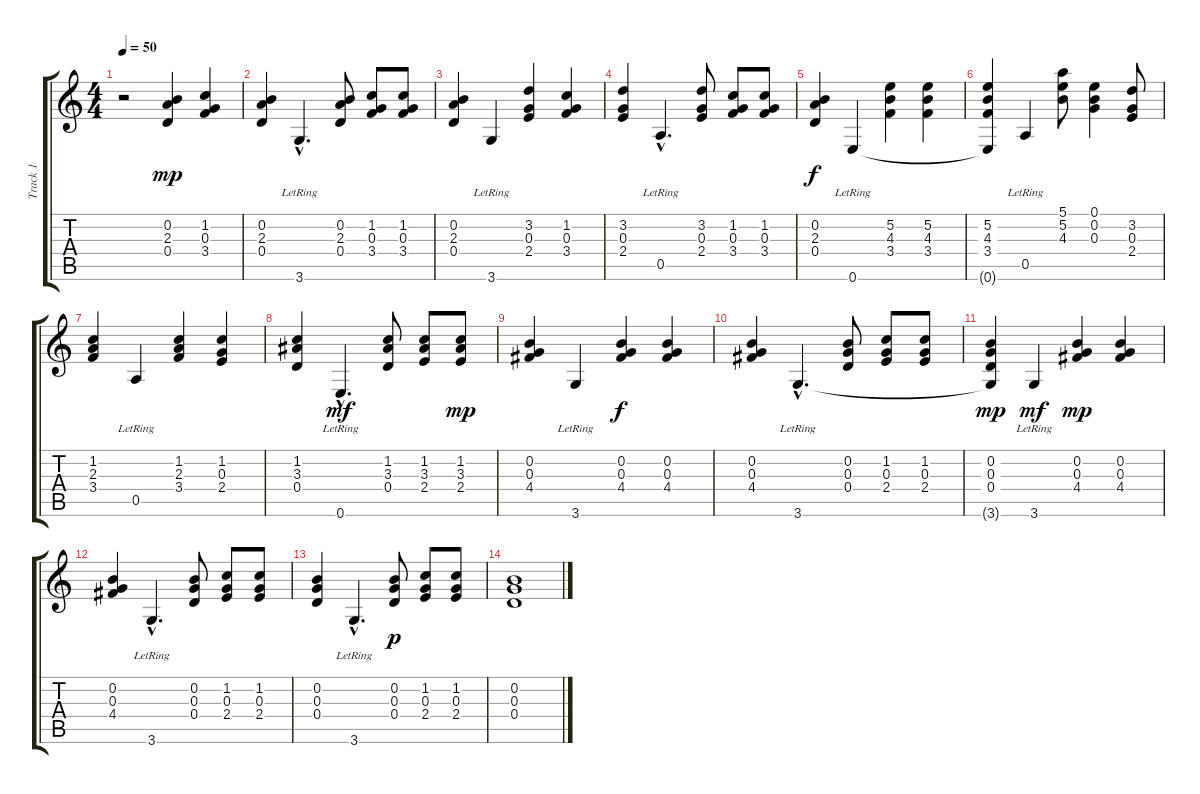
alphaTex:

\track ("Track 1" "Track 1") {instrument acousticguitarnylon}
\staff {score tabs}
\tuning (E4 B3 G3 D3 A2 E2) {hide}
\ts (4 4)
\tempo 50
\clef g2
\ks c
r.2{dy mp instrument acousticguitarnylon} (0.2 2.3 0.4).4 (1.2 0.3 3.4).4 |
(0.2 2.3 0.4).4 3.6{hac lr}.4{d} (0.2 2.3 0.4).8 (1.2 0.3 3.4).8 (1.2 0.3 3.4).8 |
(0.2 2.3 0.4).4 3.6{lr}.4 (3.2 0.3 2.4).4 (1.2 0.3 3.4).4 |
(3.2 0.3 2.4).4 0.5{hac lr}.4{d} (3.2 0.3 2.4).8 (1.2 0.3 3.4).8 (1.2 0.3 3.4).8 |
(0.2 2.3 0.4).4{dy f} 0.6{lr}.4 (5.2 4.3 3.4).4 (5.2 4.3 3.4).4 |
(5.2 4.3 3.4 0.6{t}).4 0.5{lr}.4 (5.1 5.2 4.3).8 (0.1 0.2 0.3).4 (3.2 0.3 2.4).8 |
(1.2 2.3 3.4).4 0.5{lr}.4 (1.2 2.3 3.4).4 (1.2 0.3 2.4).4 |
(1.2 3.3 0.4).4 0.6{hac lr}.4{d dy mf} (1.2 3.3 0.4).8 (1.2 3.3 2.4).8 (1.2 3.3 2.4).8{dy mp} |
(0.2 0.3 4.4).4 3.6{lr}.4 (0.2 0.3 4.4).4{dy f} (0.2 0.3 4.4).4 |
(0.2 0.3 4.4).4 3.6{hac lr}.4{d} (0.2 0.3 0.4).8 (1.2 0.3 2.4).8 (1.2 0.3 2.4).8 |
(0.2 0.3 0.4 3.6{t}).4{dy mp} 3.6{lr}.4{dy mf} (0.2 0.3 4.4).4{dy mp} (0.2 0.3 4.4).4 |
(0.2 0.3 4.4).4 3.6{hac lr}.4{d} (0.2 0.3 0.4).8 (1.2 0.3 2.4).8 (1.2 0.3 2.4).8 |
(0.2 0.3 0.4).4 3.6{hac lr}.4{d} (0.2 0.3 0.4).8{dy p} (1.2 0.3 2.4).8 (1.2 0.3 2.4).8 |
(0.2 0.3 0.4).1
